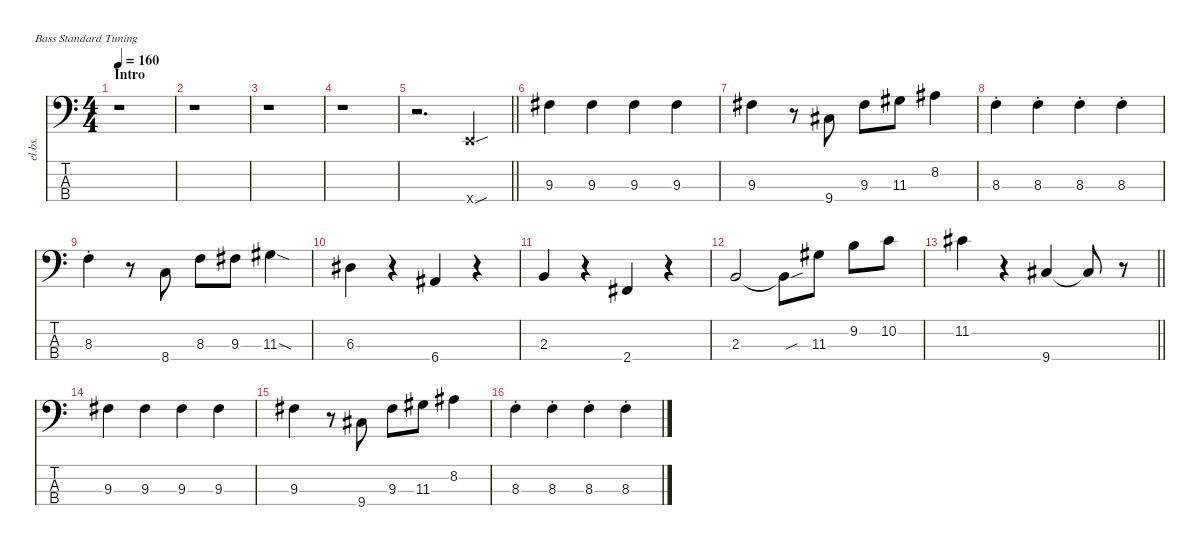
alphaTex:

\defaultSystemsLayout 4
\hideDynamics
\bracketExtendMode nobrackets
\track ("Electric Bass" "el.bs.") {mute instrument electricbassfinger}
\staff {score tabs}
\tuning (G2 D2 A1 E1)
\ts (4 4)
\section ("" "Intro")
\tempo 160
\clef f4
\ks c
r.1{dy mf instrument electricbassfinger} |
r.1 |
r.1 |
r.1 |
\barLineRight lightlight
r.2{d} 0.4{sou x}.4 |
9.3{acc #}.4 9.3{acc #}.4 9.3{acc #}.4 9.3{acc #}.4 |
9.3{acc #}.4{beam Down} r.8{beam Down} 9.4{acc #}.8{beam Up} 9.3{acc #}.8{beam Down} 11.3{acc #}.8{beam Down} 8.2{acc #}.4{beam Down} |
8.3{st}.4{beam Down} 8.3{st}.4{beam Down} 8.3{st}.4{beam Down} 8.3{st}.4{beam Down} |
8.3{st}.4{beam Down} r.8{beam Down} 8.4.8{beam Up} 8.3.8{beam Down} 9.3{acc #}.8{beam Down} 11.3{sod acc #}.4{beam Down} |
6.3{acc #}.4{beam Down} r.4{beam Down} 6.4{acc #}.4{beam Up} r.4{beam Down} |
2.3.4{beam Up} r.4{beam Down} 2.4{acc #}.4{beam Up} r.4{beam Down} |
2.3.2{beam Up} 2.3{sou t}.8{beam Down} 11.3{acc #}.8{beam Down} 9.2.8{beam Down} 10.2.8{beam Down} |
\barLineRight lightlight
11.2{acc #}.4{beam Down} r.4{beam Down} 9.4{acc #}.4{beam Up} 9.4{t acc #}.8{beam Up} r.8{beam Down} |
9.3{acc #}.4{beam Down} 9.3{acc #}.4{beam Down} 9.3{acc #}.4{beam Down} 9.3{acc #}.4{beam Down} |
9.3{acc #}.4{beam Down} r.8{beam Down} 9.4{acc #}.8{beam Up} 9.3{acc #}.8{beam Down} 11.3{acc #}.8{beam Down} 8.2{acc #}.4{beam Down} |
8.3{st}.4{beam Down} 8.3{st}.4{beam Down} 8.3{st}.4{beam Down} 8.3{st}.4{beam Down}
